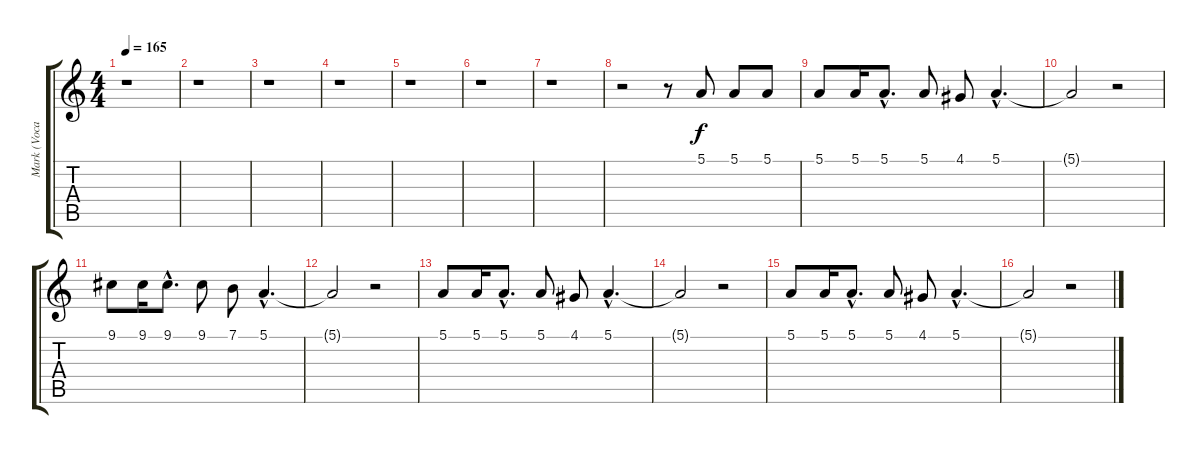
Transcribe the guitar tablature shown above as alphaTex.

\track ("Mark (Vocals)" "Mark (Voca") {instrument tenorsax}
\staff {score tabs}
\tuning (E4 B3 G3 D3 A2 E2) {hide}
\ts (4 4)
\tempo 165
\clef g2
\ks c
r.1{dy f} |
r.1 |
r.1 |
r.1 |
r.1 |
r.1 |
r.1 |
r.2 r.8 5.1.8 5.1.8 5.1.8 |
5.1.8 5.1.16 5.1{hac}.8{d} 5.1.8 4.1.8 5.1{hac}.4{d} |
5.1{t}.2 r.2 |
9.1.8 9.1.16 9.1{hac}.8{d} 9.1.8 7.1.8 5.1{hac}.4{d} |
5.1{t}.2 r.2 |
5.1.8 5.1.16 5.1{hac}.8{d} 5.1.8 4.1.8 5.1{hac}.4{d} |
5.1{t}.2 r.2 |
5.1.8 5.1.16 5.1{hac}.8{d} 5.1.8 4.1.8 5.1{hac}.4{d} |
5.1{t}.2 r.2
